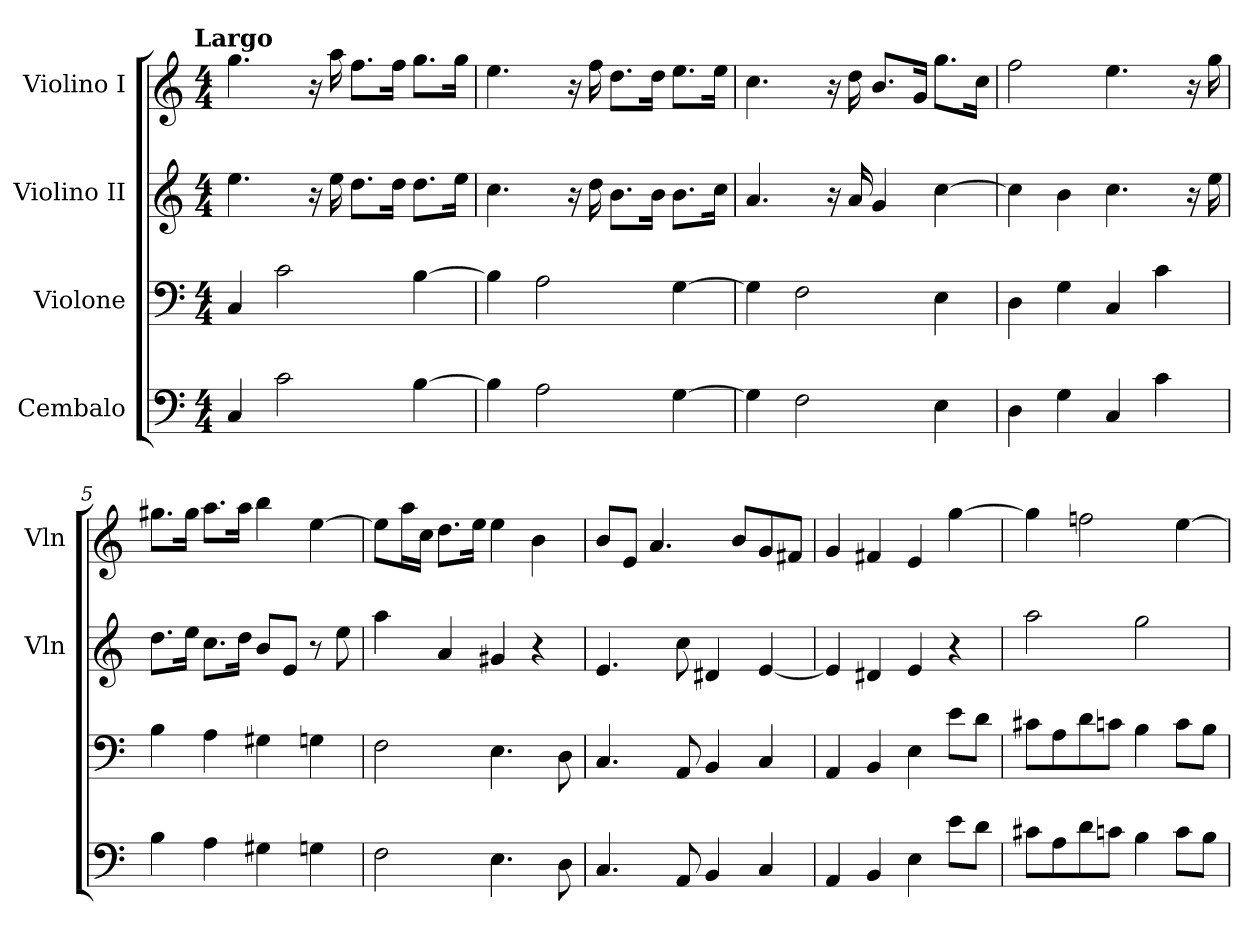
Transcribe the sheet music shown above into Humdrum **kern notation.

**kern	**kern	**kern	**kern
*part4	*part3	*part2	*part1
*staff4	*staff3	*staff2	*staff1
*I"Cembalo	*I"Violone	*I"Violino II	*I"Violino I
*	*	*I'Vln	*I'Vln
*clefF4	*clefF4	*clefG2	*clefG2
*k[]	*k[]	*k[]	*k[]
*C:	*C:	*C:	*C:
!!LO:TX:omd:t=Largo
*M4/4	*M4/4	*M4/4	*M4/4
*MM46	*MM46	*MM46	*MM46
=1	=1	=1	=1
4C	4C	4.ee	4.gg
2c	2c	.	.
.	.	16r	16r
.	.	16ee	16aa
.	.	8.ddL	8.ffL
.	.	16ddJk	16ffJk
[4B	[4B	8.ddL	8.ggL
.	.	16eeJk	16ggJk
=2	=2	=2	=2
4B]	4B]	4.cc	4.ee
2A	2A	.	.
.	.	16r	16r
.	.	16dd	16ff
.	.	8.bL	8.ddL
.	.	16bJk	16ddJk
[4G	[4G	8.bL	8.eeL
.	.	16ccJk	16eeJk
=3	=3	=3	=3
4G]	4G]	4.a	4.cc
2F	2F	.	.
.	.	16r	16r
.	.	16a	16dd
.	.	4g	8.bL
.	.	.	16gJk
4E	4E	[4cc	8.ggL
.	.	.	16ccJk
=4	=4	=4	=4
4D	4D	4cc]	2ff
4G	4G	4b	.
4C	4C	4.cc	4.ee
4c	4c	.	.
.	.	16r	16r
.	.	16ee	16gg
=5	=5	=5	=5
4B	4B	8.ddL	8.gg#XL
.	.	16eeJk	16gg#Jk
4A	4A	8.ccL	8.aaL
.	.	16ddJk	16aaJk
4G#X	4G#X	8bL	4bb
.	.	8eJ	.
4Gn	4Gn	8r	[4ee
.	.	8ee	.
=6	=6	=6	=6
2F	2F	4aa	8eeL]
.	.	.	16aaL
.	.	.	16ccJJ
.	.	4a	8.ddL
.	.	.	16eeJk
4.E	4.E	4g#X	4ee
.	.	4r	4b
8D	8D	.	.
=7	=7	=7	=7
4.C	4.C	4.e	8bL
.	.	.	8eJ
.	.	.	4.a
8AA	8AA	8cc	.
4BB	4BB	4d#X	.
.	.	.	8bL
4C	4C	[4e	8g
.	.	.	8f#XJ
=8	=8	=8	=8
4AA	4AA	4e]	4g
4BB	4BB	4d#X	4f#X
4E	4E	4e	4e
8eL	8eL	4r	[4gg
8dJ	8dJ	.	.
=9	=9	=9	=9
8c#XL	8c#XL	2aa	4gg]
8A	8A	.	.
8d	8d	.	2ffn
8cnJ	8cnJ	.	.
4B	4B	2gg	.
8cL	8cL	.	[4ee
8BJ	8BJ	.	.
=	=	=	=
*-	*-	*-	*-
